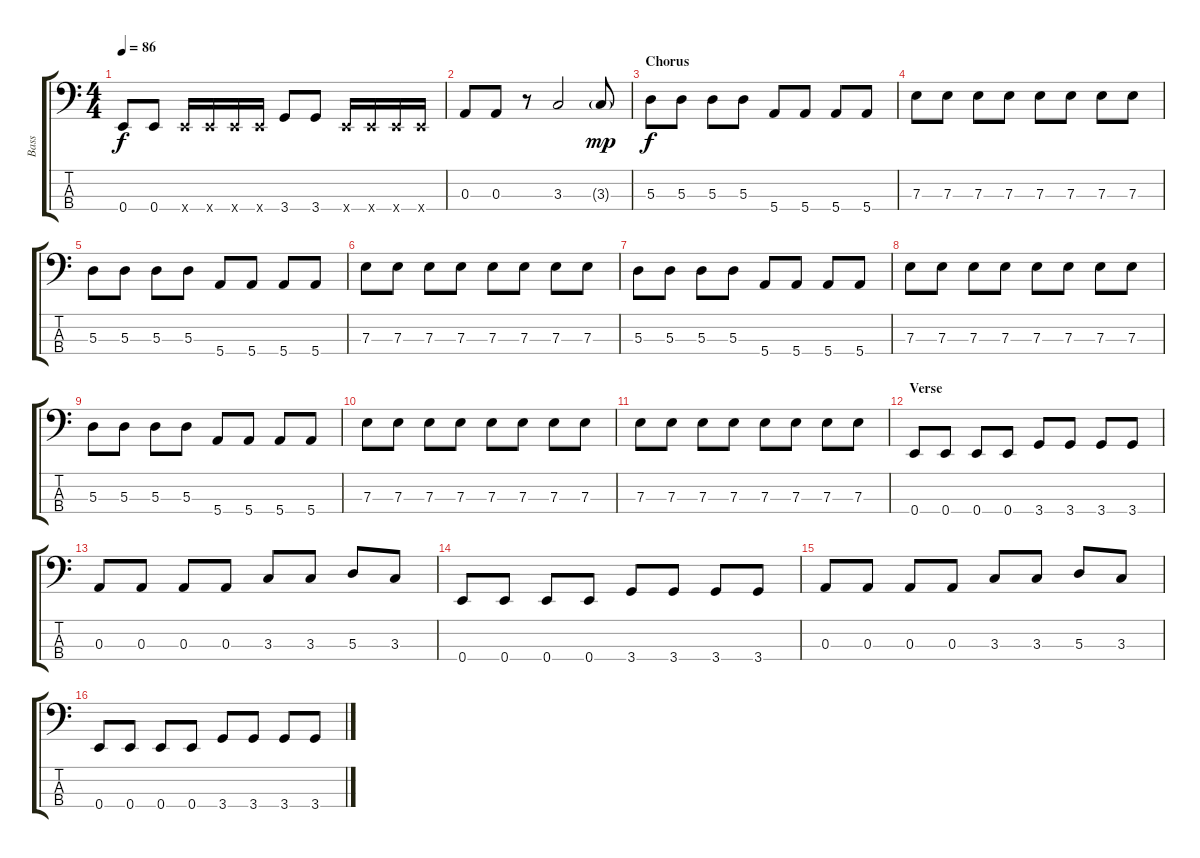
\track ("Bass" "Bass") {instrument electricbassfinger}
\staff {score tabs}
\tuning (G2 D2 A1 E1) {hide}
\ts (4 4)
\tempo 86
\clef f4
\ks c
0.4.8{dy f} 0.4.8 0.4{x}.16 0.4{x}.16 0.4{x}.16 0.4{x}.16 3.4.8 3.4.8 0.4{x}.16 0.4{x}.16 0.4{x}.16 0.4{x}.16 |
0.3.8 0.3.8 r.8 3.3.2 3.3{g}.8{dy mp} |
\section ("" "Chorus")
5.3.8{dy f} 5.3.8 5.3.8 5.3.8 5.4.8 5.4.8 5.4.8 5.4.8 |
7.3.8 7.3.8 7.3.8 7.3.8 7.3.8 7.3.8 7.3.8 7.3.8 |
5.3.8 5.3.8 5.3.8 5.3.8 5.4.8 5.4.8 5.4.8 5.4.8 |
7.3.8 7.3.8 7.3.8 7.3.8 7.3.8 7.3.8 7.3.8 7.3.8 |
5.3.8 5.3.8 5.3.8 5.3.8 5.4.8 5.4.8 5.4.8 5.4.8 |
7.3.8 7.3.8 7.3.8 7.3.8 7.3.8 7.3.8 7.3.8 7.3.8 |
5.3.8 5.3.8 5.3.8 5.3.8 5.4.8 5.4.8 5.4.8 5.4.8 |
7.3.8 7.3.8 7.3.8 7.3.8 7.3.8 7.3.8 7.3.8 7.3.8 |
7.3.8 7.3.8 7.3.8 7.3.8 7.3.8 7.3.8 7.3.8 7.3.8 |
\section ("" "Verse")
0.4.8 0.4.8 0.4.8 0.4.8 3.4.8 3.4.8 3.4.8 3.4.8 |
0.3.8 0.3.8 0.3.8 0.3.8 3.3.8 3.3.8 5.3.8 3.3.8 |
0.4.8 0.4.8 0.4.8 0.4.8 3.4.8 3.4.8 3.4.8 3.4.8 |
0.3.8 0.3.8 0.3.8 0.3.8 3.3.8 3.3.8 5.3.8 3.3.8 |
0.4.8 0.4.8 0.4.8 0.4.8 3.4.8 3.4.8 3.4.8 3.4.8
